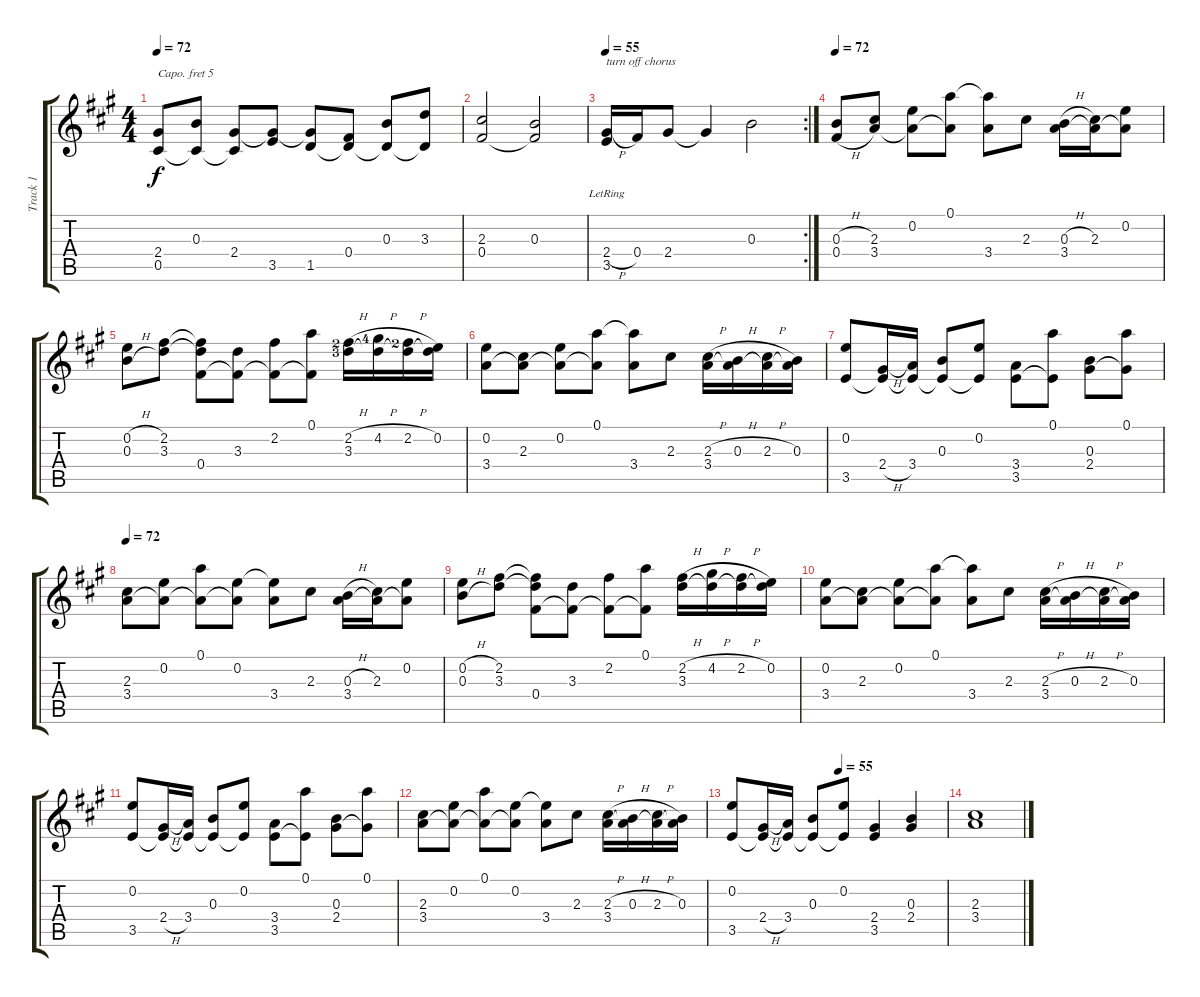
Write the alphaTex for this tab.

\track ("Track 1" "Track 1") {instrument acousticguitarsteel}
\staff {score tabs}
\capo 5
\tuning (E4 B3 Gb3 Db3 Ab2 Eb2) {hide}
\ts (4 4)
\tempo 72
\clef g2
\ks a
(2.4 0.5).8{dy f} (0.3 0.5{t}).8 (2.4 0.5{t}).8 (2.4{t} 3.5).8 (2.4{t} 1.5).8 (0.4 1.5{t}).8 (0.3 1.5{t}).8 (3.3 1.5{t}).8 |
(2.3 0.4).2 (0.3 0.4{t}).2 |
\rc 2
\tempo 55
(2.4{h} 3.5{lr}).16{txt "turn off chorus"} 0.4.16 2.4.8 2.4{t}.4 0.3.2 |
\tempo 72
(0.3{h} 0.4{h}).8 (2.3 3.4).8 (0.2 3.4{t}).8 (0.1 3.4{t}).8 (0.1{t} 3.4).8 2.3.8 (0.3{h} 3.4).16 (2.3 3.4{t}).16 (0.2 3.4{t}).8 |
(0.2{h} 0.3{h}).8 (2.2 3.3).8 (2.2{t} 3.3{t} 0.4).8 (3.3 0.4{t}).8 (2.2 0.4{t}).8 (0.1 0.4{t}).8 (2.2{h lf 3} 3.3{lf 4}).16 (4.2{h lf 5} 3.3{t}).16 (2.2{h lf 3} 3.3{t}).16 (0.2 3.3{t}).16 |
(0.2 3.4).8 (2.3 3.4{t}).8 (0.2 3.4{t}).8 (0.1 3.4{t}).8 (0.1{t} 3.4).8 2.3.8 (2.3{h} 3.4).16 (0.3{h} 3.4{t}).16 (2.3{h} 3.4{t}).16 (0.3 3.4{t}).16 |
(0.2 3.5).8 (2.4{h} 3.5{t}).16 (3.4 3.5{t}).16 (0.3 3.5{t}).8 (0.2 3.5{t}).8 (3.4 3.5).8 (0.1 3.5{t}).8 (0.3 2.4).8 (0.1 2.4{t}).8 |
\tempo 72
(2.3 3.4).8 (0.2 3.4{t}).8 (0.1 3.4{t}).8 (0.2 3.4{t}).8 (0.2{t} 3.4).8 2.3.8 (0.3{h} 3.4).16 (2.3 3.4{t}).16 (0.2 3.4{t}).8 |
(0.2{h} 0.3{h}).8 (2.2 3.3).8 (2.2{t} 3.3{t} 0.4).8 (3.3 0.4{t}).8 (2.2 0.4{t}).8 (0.1 0.4{t}).8 (2.2{h} 3.3).16 (4.2{h} 3.3{t}).16 (2.2{h} 3.3{t}).16 (0.2 3.3{t}).16 |
(0.2 3.4).8 (2.3 3.4{t}).8 (0.2 3.4{t}).8 (0.1 3.4{t}).8 (0.1{t} 3.4).8 2.3.8 (2.3{h} 3.4).16 (0.3{h} 3.4{t}).16 (2.3{h} 3.4{t}).16 (0.3 3.4{t}).16 |
(0.2 3.5).8 (2.4{h} 3.5{t}).16 (3.4 3.5{t}).16 (0.3 3.5{t}).8 (0.2 3.5{t}).8 (3.4 3.5).8 (0.1 3.5{t}).8 (0.3 2.4).8 (0.1 2.4{t}).8 |
(2.3 3.4).8 (0.2 3.4{t}).8 (0.1 3.4{t}).8 (0.2 3.4{t}).8 (0.2{t} 3.4).8 2.3.8 (2.3{h} 3.4).16 (0.3{h} 3.4{t}).16 (2.3{h} 3.4{t}).16 (0.3 3.4{t}).16 |
\tempo (55 0.5)
(0.2 3.5).8 (2.4{h} 3.5{t}).16 (3.4 3.5{t}).16 (0.3 3.5{t}).8 (0.2 3.5{t}).8 (2.4 3.5).4 (0.3 2.4).4 |
(2.3 3.4).1
